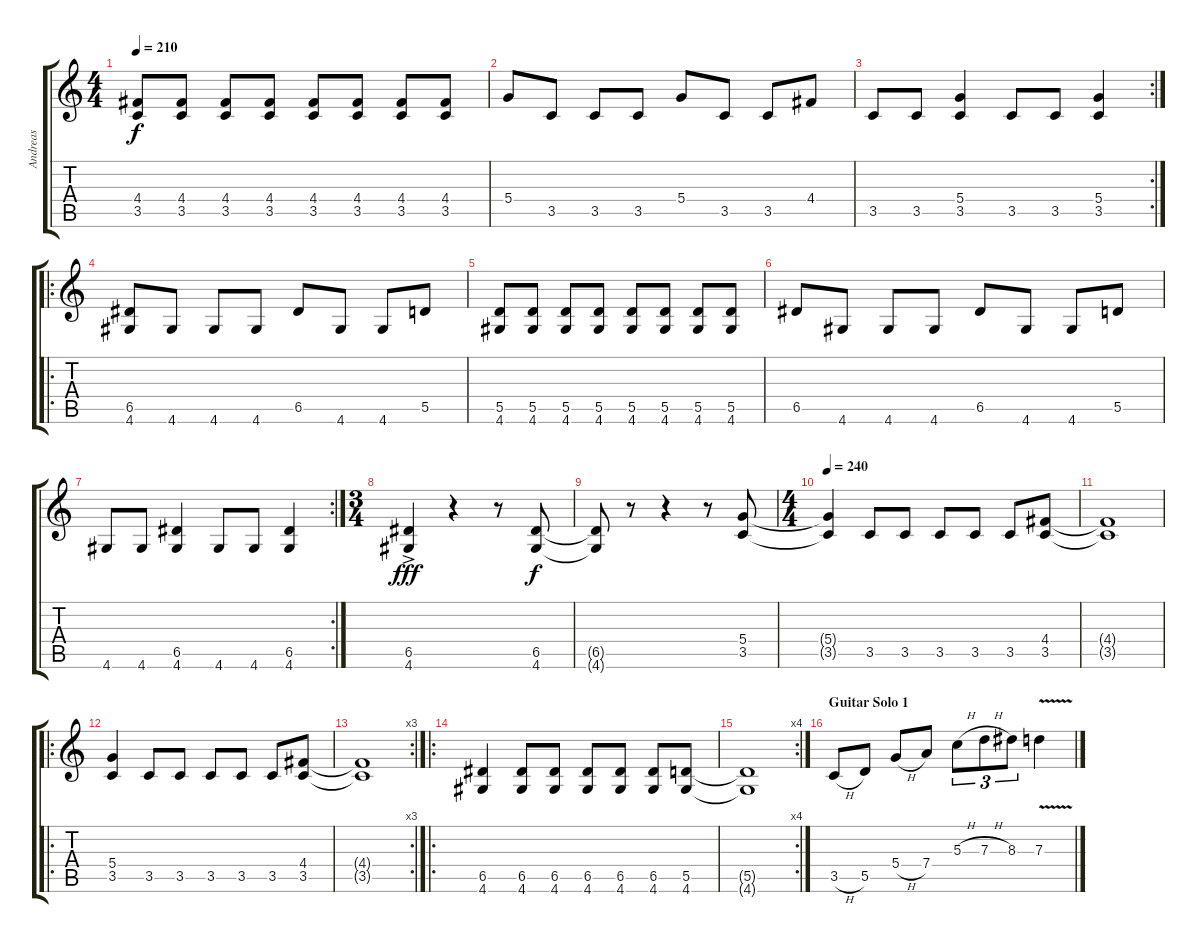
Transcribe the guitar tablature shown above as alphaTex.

\track ("Andreas" "Andreas") {instrument overdrivenguitar}
\staff {score tabs}
\tuning (E4 B3 G3 D3 A2 E2) {hide}
\ts (4 4)
\tempo 210
\clef g2
\ks c
(4.4 3.5).8{dy f} (4.4 3.5).8 (4.4 3.5).8 (4.4 3.5).8 (4.4 3.5).8 (4.4 3.5).8 (4.4 3.5).8 (4.4 3.5).8 |
5.4.8 3.5.8 3.5.8 3.5.8 5.4.8 3.5.8 3.5.8 4.4.8 |
\rc 2
3.5.8 3.5.8 (5.4 3.5).4 3.5.8 3.5.8 (5.4 3.5).4 |
\ro
(6.5 4.6).8 4.6.8 4.6.8 4.6.8 6.5.8 4.6.8 4.6.8 5.5.8 |
(5.5 4.6).8 (5.5 4.6).8 (5.5 4.6).8 (5.5 4.6).8 (5.5 4.6).8 (5.5 4.6).8 (5.5 4.6).8 (5.5 4.6).8 |
6.5.8 4.6.8 4.6.8 4.6.8 6.5.8 4.6.8 4.6.8 5.5.8 |
\rc 2
4.6.8 4.6.8 (6.5 4.6).4 4.6.8 4.6.8 (6.5 4.6).4 |
\ts (3 4)
(6.5{ac} 4.6).4{dy fff} r.4 r.8 (6.5 4.6).8{dy f} |
(6.5{t} 4.6{t}).8 r.8 r.4 r.8 (5.4 3.5).8 |
\ts (4 4)
\tempo 240
(5.4{t} 3.5{t}).4 3.5.8 3.5.8 3.5.8 3.5.8 3.5.8 (4.4 3.5).8 |
(4.4{t} 3.5{t}).1 |
\ro
(5.4 3.5).4 3.5.8 3.5.8 3.5.8 3.5.8 3.5.8 (4.4 3.5).8 |
\rc 3
(4.4{t} 3.5{t}).1 |
\ro
(6.5 4.6).4 (6.5 4.6).8 (6.5 4.6).8 (6.5 4.6).8 (6.5 4.6).8 (6.5 4.6).8 (5.5 4.6).8 |
\rc 4
(5.5{t} 4.6{t}).1 |
\section ("" "Guitar Solo 1")
3.5{h}.8 5.5.8 5.4{h}.8 7.4.8 5.3{h}.8{tu (3 2)} 7.3{h}.8{tu (3 2)} 8.3.8{tu (3 2)} 7.3{v}.4
